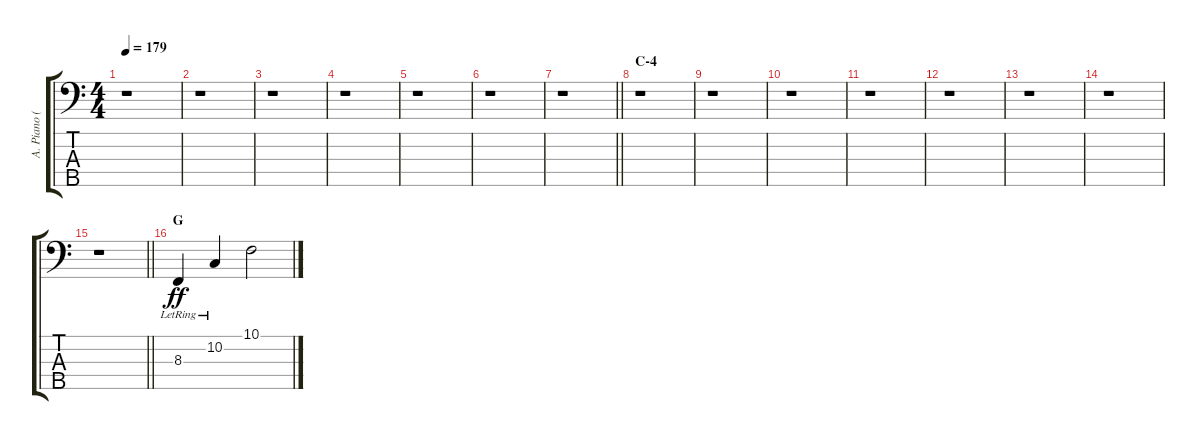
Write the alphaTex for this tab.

\track ("A. Piano (Left Hand)" "A. Piano (") {instrument acousticgrandpiano}
\staff {score tabs}
\tuning (G2 D2 A1 E1 B0) {hide}
\ts (4 4)
\tempo 179
\clef f4
\ks c
r.1{dy ff} |
r.1 |
r.1 |
r.1 |
r.1 |
r.1 |
\barLineRight lightlight
r.1 |
\section ("" "C-4")
r.1 |
r.1 |
r.1 |
r.1 |
r.1 |
r.1 |
r.1 |
\barLineRight lightlight
r.1 |
\section ("" "G")
8.3{lr}.4 10.2{lr}.4 10.1.2
